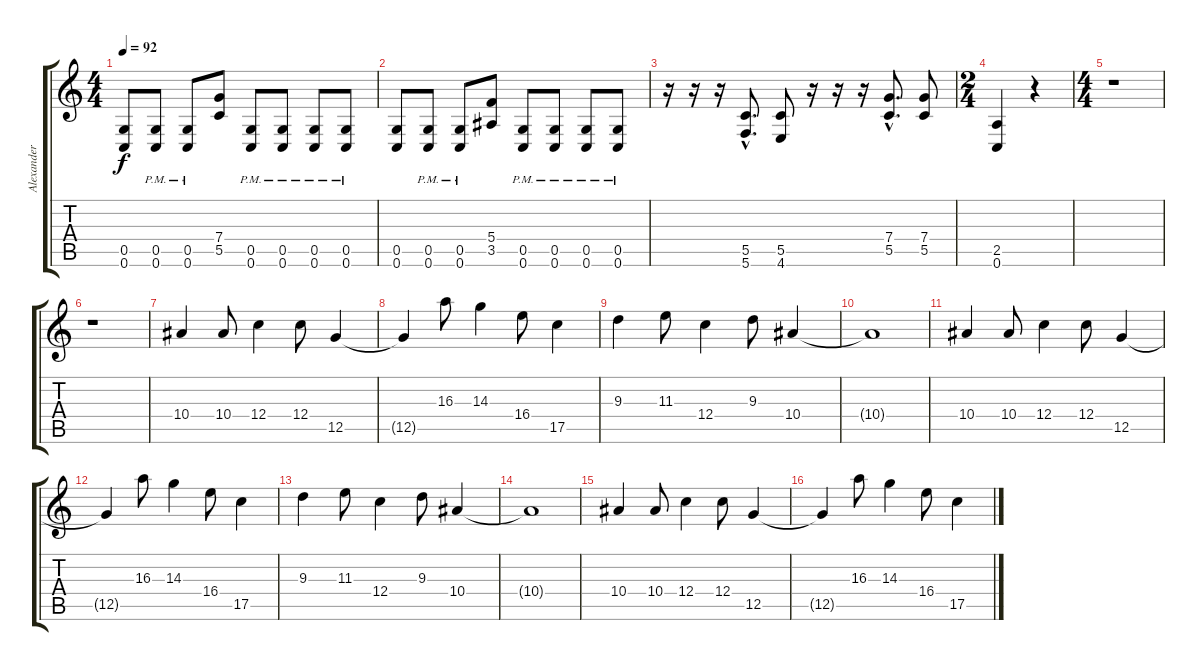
\track ("Alexander Kuoppala" "Alexander ") {instrument distortionguitar}
\staff {score tabs}
\tuning (D4 A3 F3 C3 G2 C2) {hide}
\ts (4 4)
\tempo 92
\clef g2
\ks c
(0.5 0.6).8{dy f} (0.5{pm} 0.6{pm}).8 (0.5{pm} 0.6{pm}).8 (7.4 5.5).8 (0.5{pm} 0.6{pm}).8 (0.5{pm} 0.6{pm}).8 (0.5{pm} 0.6{pm}).8 (0.5{pm} 0.6{pm}).8 |
(0.5 0.6).8 (0.5{pm} 0.6{pm}).8 (0.5{pm} 0.6{pm}).8 (5.4 3.5).8 (0.5{pm} 0.6{pm}).8 (0.5{pm} 0.6{pm}).8 (0.5{pm} 0.6{pm}).8 (0.5{pm} 0.6{pm}).8 |
r.16 r.16 r.16 (5.5{hac} 5.6{hac}).8{d} (5.5 4.6).8 r.16 r.16 r.16 (7.4{hac} 5.5{hac}).8{d} (7.4 5.5).8 |
\ts (2 4)
(2.5 0.6).4 r.4 |
\ts (4 4)
r.1 |
r.1 |
10.4.4 10.4.8 12.4.4 12.4.8 12.5.4 |
12.5{t}.4 16.3.8 14.3.4 16.4.8 17.5.4 |
9.3.4 11.3.8 12.4.4 9.3.8 10.4.4 |
10.4{t}.1 |
10.4.4 10.4.8 12.4.4 12.4.8 12.5.4 |
12.5{t}.4 16.3.8 14.3.4 16.4.8 17.5.4 |
9.3.4 11.3.8 12.4.4 9.3.8 10.4.4 |
10.4{t}.1 |
10.4.4 10.4.8 12.4.4 12.4.8 12.5.4 |
12.5{t}.4 16.3.8 14.3.4 16.4.8 17.5.4
